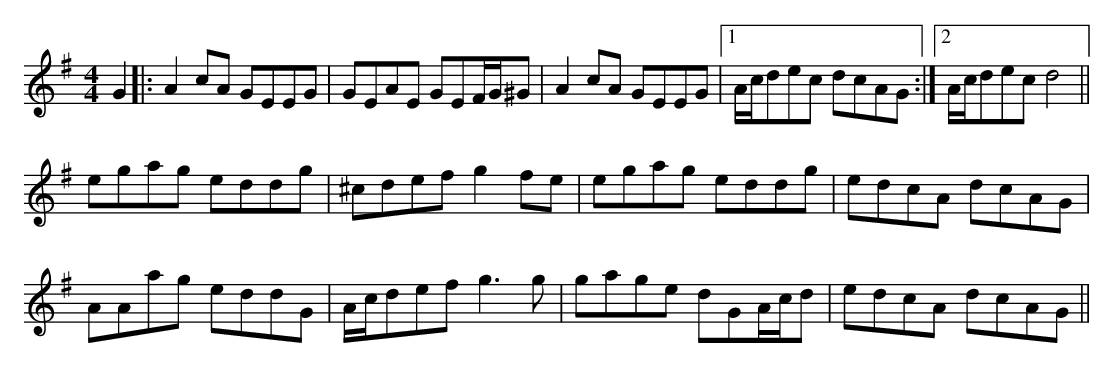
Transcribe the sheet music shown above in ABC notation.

X:1
M:4/4
K:Ador
G2|:A2 cA GEEG|GEAE GEF/G/^G|A2 cA GEEG|1 A/c/dec dcAG:|2 A/c/dec d4||
egag eddg|^cdef g2 fe|egag eddg|edcA dcAG|
AAag eddG|A/c/def g3 g|gage dGA/c/d|edcA dcAG||
